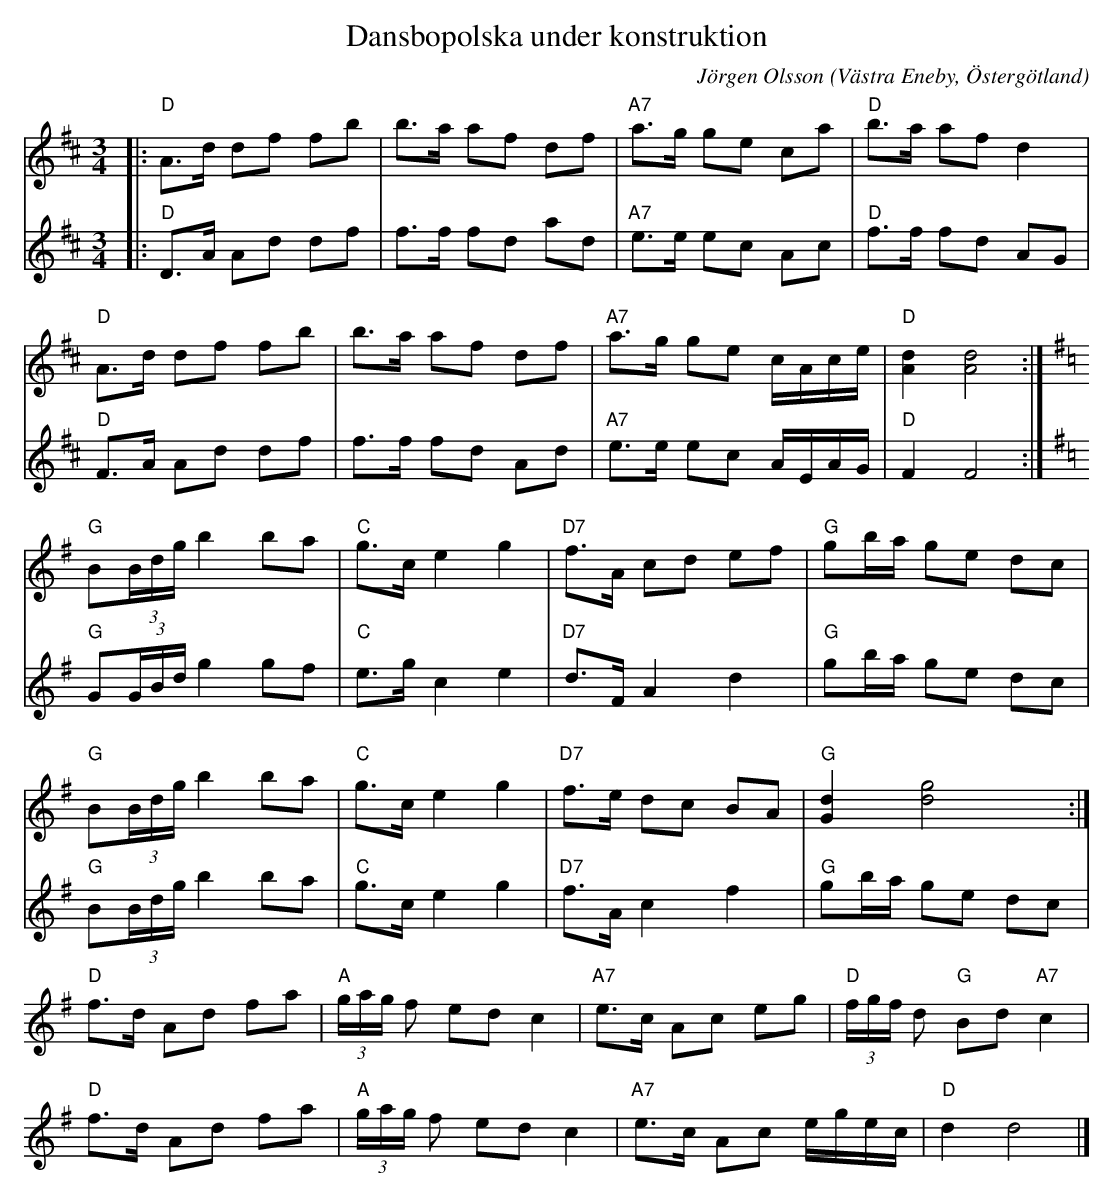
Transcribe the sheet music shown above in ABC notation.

X:1
T:Dansbopolska under konstruktion
C:Jörgen Olsson
O:Västra Eneby, Östergötland
M:3/4
L:1/8
K:D
V:1
|:"D"A>d df fb|b>a af df|"A7"a>g ge ca|"D"b>a af d2|
"D"A>d df fb|b>a af df|"A7"a>g ge c/A/c/e/|"D"[dA]2 [dA]4:|
[K:G]"G"B(3B/d/g/ b2 ba|"C"g>c e2 g2|"D7"f>A cd ef|"G" gb/a/ ge dc|
"G"B(3B/d/g/ b2 ba|"C"g>c e2 g2|"D7"f>e dc BA|"G" [Gd]2 [gd]4:|
"D"f>d Ad fa|"A"(3g/a/g/ f ed c2|"A7"e>c Ac eg|"D"(3f/g/f/ d "G"Bd "A7"c2|
"D"f>d Ad fa|"A"(3g/a/g/ f ed c2|"A7"e>c Ac e/g/e/c/|"D"d2 d4 |]
V:2
|:"D"D>A Ad df|f>f fd ad|"A7"e>e ec Ac|"D"f>f fd AG|
"D"F>A Ad df|f>f fd Ad|"A7"e>e ec A/E/A/G/|"D"F2 F4:|
[K:G]"G"G(3G/B/d/ g2 gf|"C"e>g c2 e2|"D7"d>F A2 d2|"G" gb/a/ ge dc|
"G"B(3B/d/g/ b2 ba|"C"g>c e2 g2|"D7"f>A c2 f2|"G" gb/a/ ge dc|
